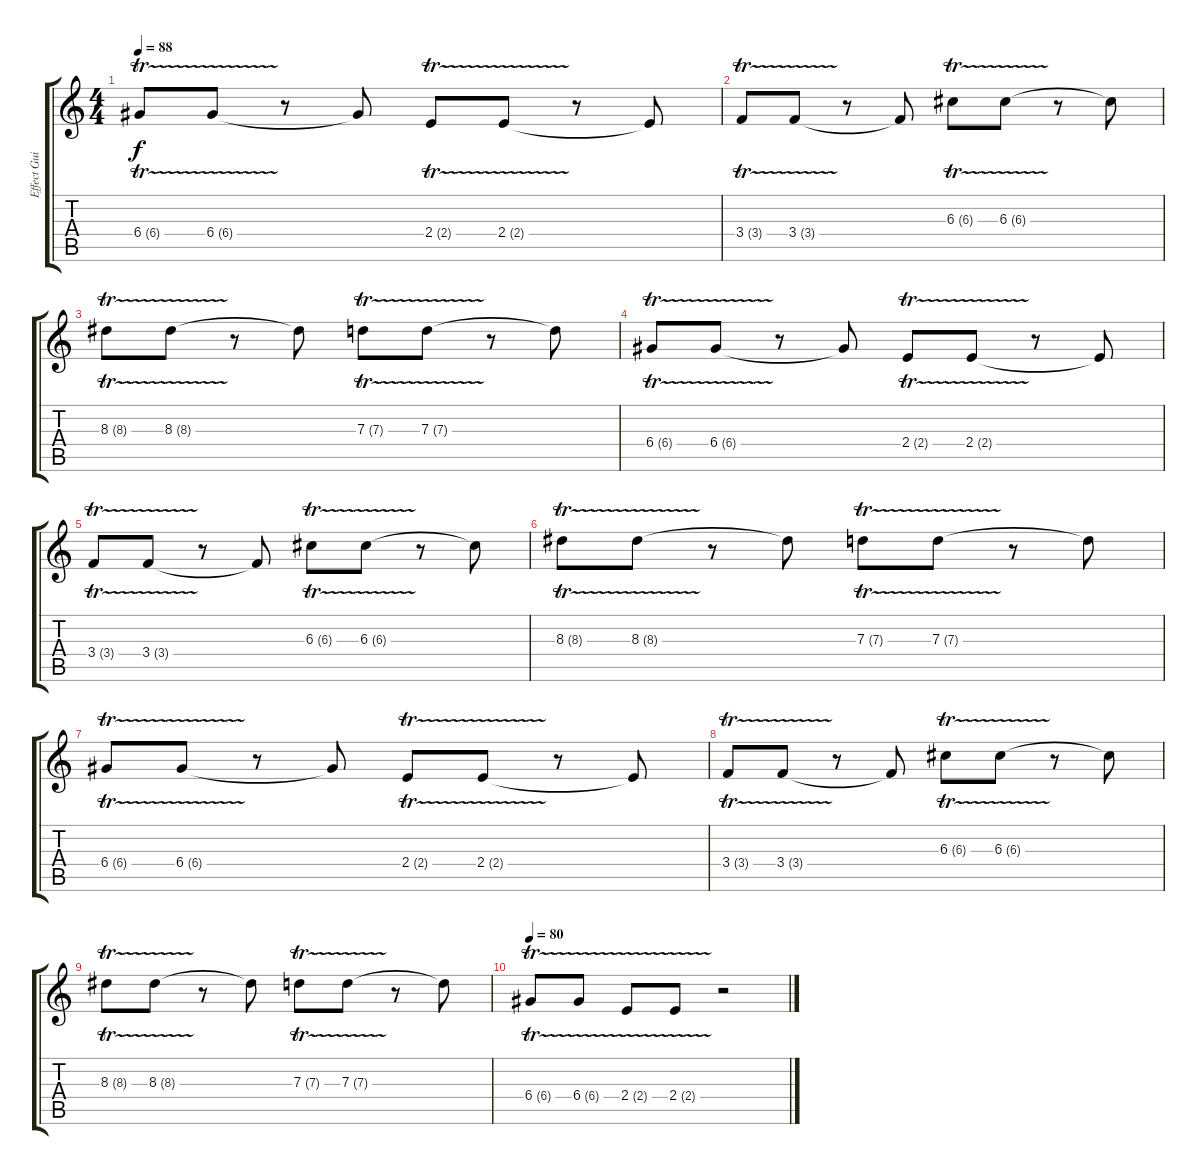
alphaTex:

\track ("Effect Guitar" "Effect Gui") {instrument overdrivenguitar}
\staff {score tabs}
\tuning (E4 B3 G3 D3 A2 E2) {hide}
\ts (4 4)
\tempo 88
\clef g2
\ks c
6.4{tr (6 16)}.8{dy f} 6.4{tr (6 16)}.8 r.8 6.4{t}.8 2.4{tr (2 16)}.8 2.4{tr (2 16)}.8 r.8 2.4{t}.8 |
3.4{tr (3 16)}.8 3.4{tr (3 16)}.8 r.8 3.4{t}.8 6.3{tr (6 16)}.8 6.3{tr (6 16)}.8 r.8 6.3{t}.8 |
8.3{tr (8 16)}.8 8.3{tr (8 16)}.8 r.8 8.3{t}.8 7.3{tr (7 16)}.8 7.3{tr (7 16)}.8 r.8 7.3{t}.8 |
6.4{tr (6 16)}.8 6.4{tr (6 16)}.8 r.8 6.4{t}.8 2.4{tr (2 16)}.8 2.4{tr (2 16)}.8 r.8 2.4{t}.8 |
3.4{tr (3 16)}.8 3.4{tr (3 16)}.8 r.8 3.4{t}.8 6.3{tr (6 16)}.8 6.3{tr (6 16)}.8 r.8 6.3{t}.8 |
8.3{tr (8 16)}.8 8.3{tr (8 16)}.8 r.8 8.3{t}.8 7.3{tr (7 16)}.8 7.3{tr (7 16)}.8 r.8 7.3{t}.8 |
6.4{tr (6 16)}.8 6.4{tr (6 16)}.8 r.8 6.4{t}.8 2.4{tr (2 16)}.8 2.4{tr (2 16)}.8 r.8 2.4{t}.8 |
3.4{tr (3 16)}.8 3.4{tr (3 16)}.8 r.8 3.4{t}.8 6.3{tr (6 16)}.8 6.3{tr (6 16)}.8 r.8 6.3{t}.8 |
8.3{tr (8 16)}.8 8.3{tr (8 16)}.8 r.8 8.3{t}.8 7.3{tr (7 16)}.8 7.3{tr (7 16)}.8 r.8 7.3{t}.8 |
\tempo 80
6.4{tr (6 16)}.8 6.4{tr (6 16)}.8 2.4{tr (2 16)}.8 2.4{tr (2 16)}.8 r.2
